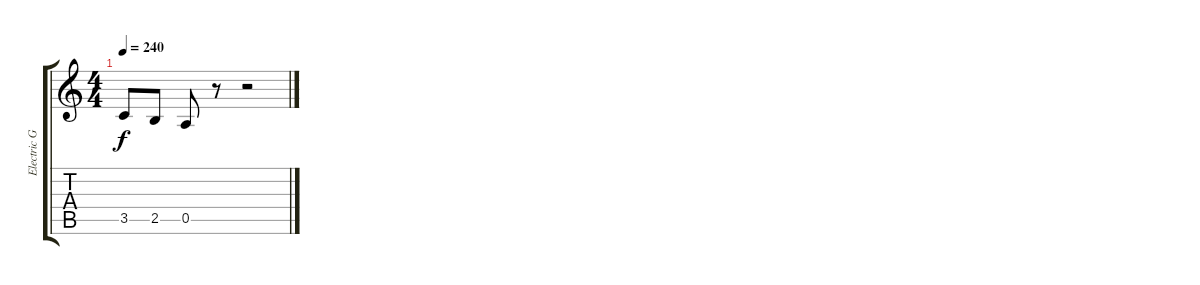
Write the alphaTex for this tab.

\track ("Electric Guitar 2" "Electric G") {instrument overdrivenguitar}
\staff {score tabs}
\tuning (E4 B3 G3 D3 A2 E2) {hide}
\ts (4 4)
\tempo 240
\clef g2
\ks c
3.5.8{dy f} 2.5.8 0.5.8 r.8 r.2
